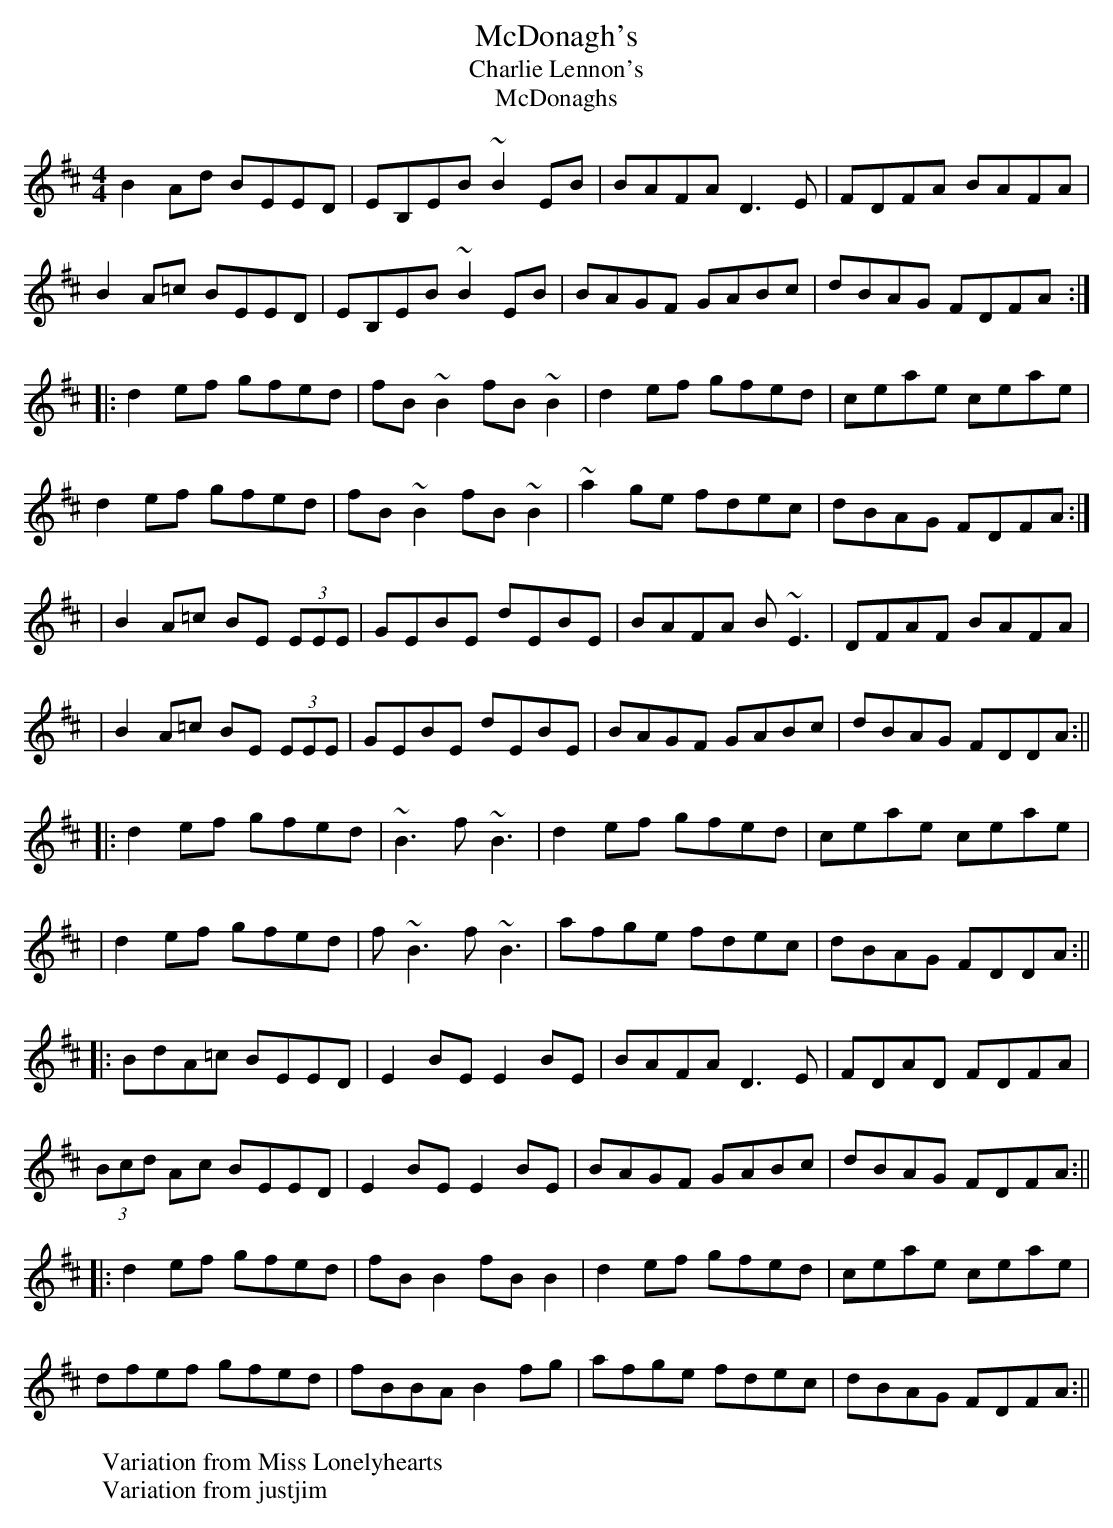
X:1
T:McDonagh's
T:Charlie Lennon's
T:McDonaghs
M:4/4
L:1/8
K:Edor
B2Ad BEED|EB,EB ~B2EB|BAFA D3E|FDFA BAFA|
B2A=c BEED|EB,EB ~B2EB|BAGF GABc|dBAG FDFA:|
|:d2ef gfed|fB~B2 fB~B2|d2ef gfed|ceae ceae|
d2ef gfed|fB~B2 fB~B2|~a2ge fdec|dBAG FDFA:|
W:Variation from Miss Lonelyhearts
K: Edor
|B2 A=c BE (3EEE|GEBE dEBE|BAFA B~E3|DFAF BAFA|
|B2 A=c BE (3EEE|GEBE dEBE|BAGF GABc|dBAG FDDA:||
|:d2 ef gfed|~B3 f~B3|d2 ef gfed|ceae ceae|
|d2 ef gfed|f~B3 f~B3|afge fdec|dBAG FDDA:||
W:Variation from justjim
K: Dmaj
||:BdA=c BEED|E2BE E2BE|BAFA D3E|FDAD FDFA|
(3Bcd Ac BEED|E2BE E2BE|BAGF GABc|dBAG FDFA:||
||:d2ef gfed|fBB2 fBB2|d2ef gfed|ceae ceae|
dfef gfed|fBBA B2fg|afge fdec|dBAG FDFA:||
